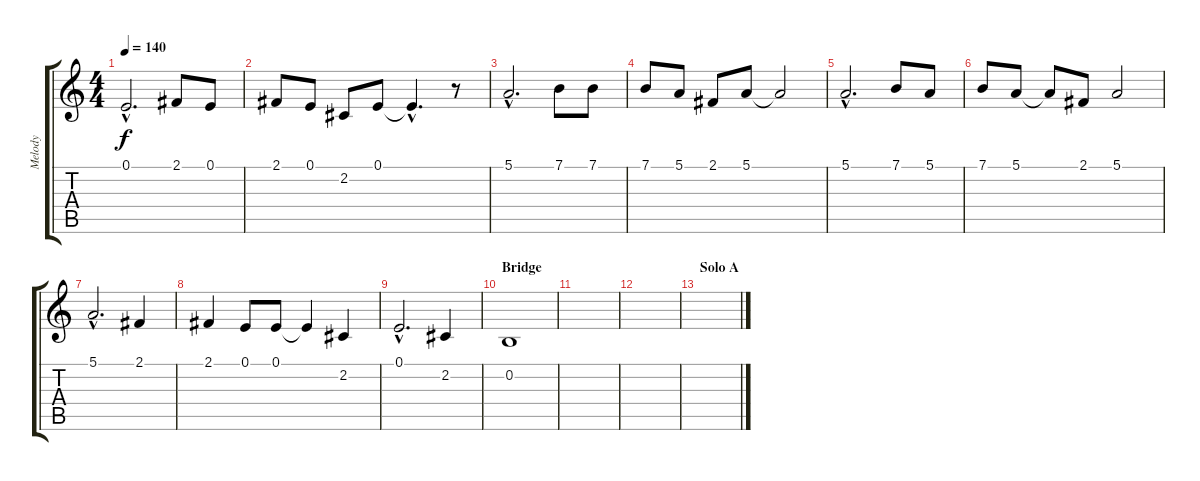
\track ("Melody" "Melody") {instrument tuba}
\staff {score tabs}
\tuning (E4 B3 G3 D3 A2 E2) {hide}
\ts (4 4)
\tempo 140
\clef g2
\ks c
0.1{hac}.2{d dy f} 2.1.8 0.1.8 |
2.1.8 0.1.8 2.2.8 0.1.8 0.1{hac t}.4{d} r.8 |
5.1{hac}.2{d} 7.1.8 7.1.8 |
7.1.8 5.1.8 2.1.8 5.1.8 5.1{t}.2 |
5.1{hac}.2{d} 7.1.8 5.1.8 |
7.1.8 5.1.8 5.1{t}.8 2.1.8 5.1.2 |
5.1{hac}.2{d} 2.1.4 |
2.1.4 0.1.8 0.1.8 0.1{t}.4 2.2.4 |
0.1{hac}.2{d} 2.2.4 |
\section ("" "Bridge")
0.2.1 |
|
|
\section ("" "Solo A")
